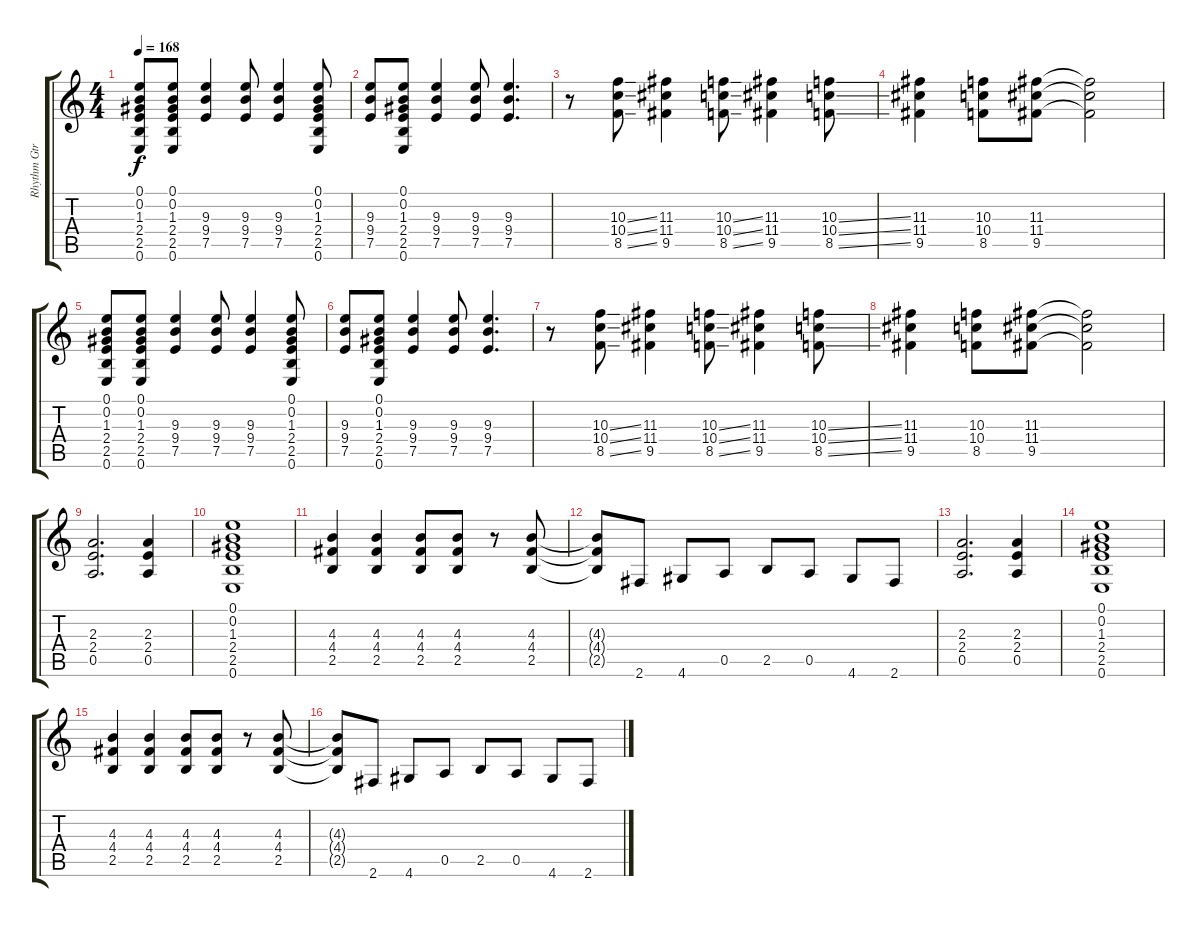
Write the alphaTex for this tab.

\track ("Rhythm Gtr.2" "Rhythm Gtr") {instrument distortionguitar}
\staff {score tabs}
\tuning (E4 B3 G3 D3 A2 E2) {hide}
\ts (4 4)
\tempo 168
\clef g2
\ks c
(0.1 0.2 1.3 2.4 2.5 0.6).8{dy f} (0.1 0.2 1.3 2.4 2.5 0.6).8 (9.3 9.4 7.5).4 (9.3 9.4 7.5).8 (9.3 9.4 7.5).4 (0.1 0.2 1.3 2.4 2.5 0.6).8 |
(9.3 9.4 7.5).8 (0.1 0.2 1.3 2.4 2.5 0.6).8 (9.3 9.4 7.5).4 (9.3 9.4 7.5).8 (9.3 9.4 7.5).4{d} |
r.8 (10.3{ss} 10.4{ss} 8.5{ss}).8 (11.3 11.4 9.5).4 (10.3{ss} 10.4{ss} 8.5{ss}).8 (11.3 11.4 9.5).4 (10.3{ss} 10.4{ss} 8.5{ss}).8 |
(11.3 11.4 9.5).4 (10.3 10.4 8.5).8 (11.3 11.4 9.5).8 (11.3{t} 11.4{t} 9.5{t}).2 |
(0.1 0.2 1.3 2.4 2.5 0.6).8 (0.1 0.2 1.3 2.4 2.5 0.6).8 (9.3 9.4 7.5).4 (9.3 9.4 7.5).8 (9.3 9.4 7.5).4 (0.1 0.2 1.3 2.4 2.5 0.6).8 |
(9.3 9.4 7.5).8 (0.1 0.2 1.3 2.4 2.5 0.6).8 (9.3 9.4 7.5).4 (9.3 9.4 7.5).8 (9.3 9.4 7.5).4{d} |
r.8 (10.3{ss} 10.4{ss} 8.5{ss}).8 (11.3 11.4 9.5).4 (10.3{ss} 10.4{ss} 8.5{ss}).8 (11.3 11.4 9.5).4 (10.3{ss} 10.4{ss} 8.5{ss}).8 |
(11.3 11.4 9.5).4 (10.3 10.4 8.5).8 (11.3 11.4 9.5).8 (11.3{t} 11.4{t} 9.5{t}).2 |
(2.3 2.4 0.5).2{d} (2.3 2.4 0.5).4 |
(0.1 0.2 1.3 2.4 2.5 0.6).1 |
(4.3 4.4 2.5).4 (4.3 4.4 2.5).4 (4.3 4.4 2.5).8 (4.3 4.4 2.5).8 r.8 (4.3 4.4 2.5).8 |
(4.3{t} 4.4{t} 2.5{t}).8 2.6.8 4.6.8 0.5.8 2.5.8 0.5.8 4.6.8 2.6.8 |
(2.3 2.4 0.5).2{d} (2.3 2.4 0.5).4 |
(0.1 0.2 1.3 2.4 2.5 0.6).1 |
(4.3 4.4 2.5).4 (4.3 4.4 2.5).4 (4.3 4.4 2.5).8 (4.3 4.4 2.5).8 r.8 (4.3 4.4 2.5).8 |
(4.3{t} 4.4{t} 2.5{t}).8 2.6.8 4.6.8 0.5.8 2.5.8 0.5.8 4.6.8 2.6.8
